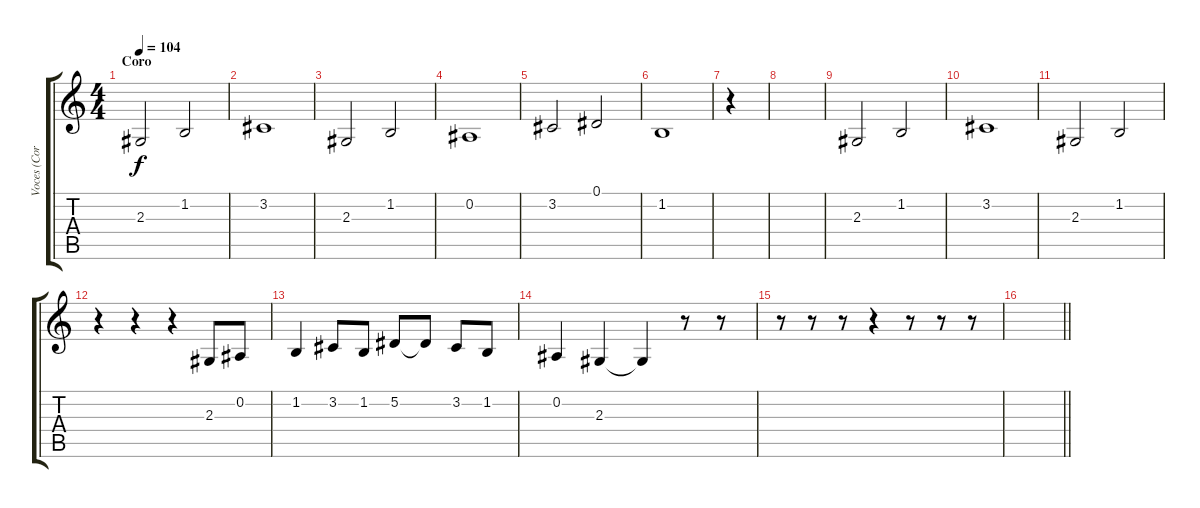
\track ("Voces (Coros)" "Voces (Cor") {instrument pad7halo}
\staff {score tabs}
\tuning (Eb4 Bb3 Gb3 Db3 Ab2 Eb2) {hide}
\ts (4 4)
\section ("" "Coro")
\tempo 104
\clef g2
\ks c
2.3.2{dy f volume 10} 1.2.2 |
3.2.1 |
2.3.2 1.2.2 |
0.2.1 |
3.2.2 0.1.2 |
1.2.1 |
r.4 |
|
2.3.2{volume 10} 1.2.2 |
3.2.1 |
2.3.2 1.2.2 |
r.4{volume 16} r.4 r.4 2.3.8 0.2.8 |
1.2.4 3.2.8 1.2.8 5.2.8 5.2{t}.8 3.2.8 1.2.8 |
0.2.4 2.3.4 2.3{t}.4 r.8 r.8 |
r.8 r.8 r.8 r.4 r.8 r.8 r.8 |
\barLineRight lightlight
